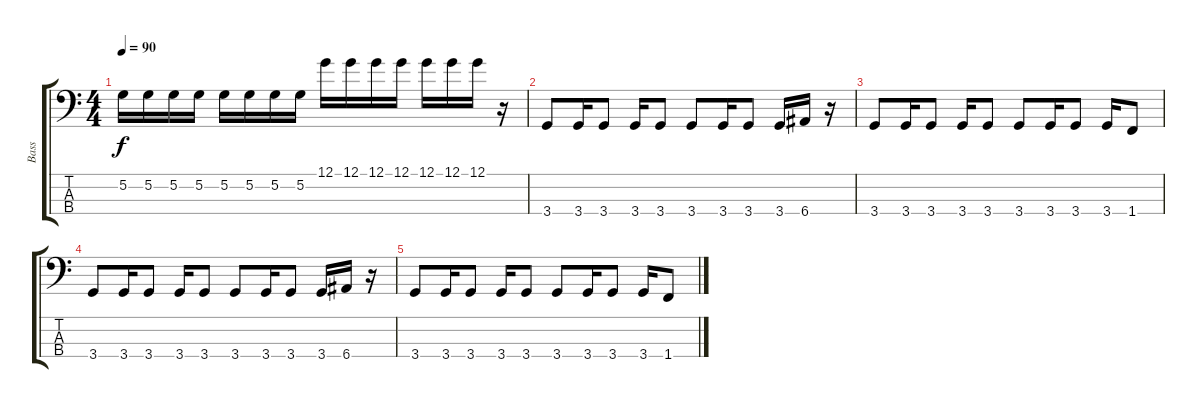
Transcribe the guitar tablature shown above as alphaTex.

\track ("Bass" "Bass") {instrument electricbassfinger}
\staff {score tabs}
\tuning (G2 D2 A1 E1) {hide}
\ts (4 4)
\tempo 90
\clef f4
\ks c
5.2.16{dy f} 5.2.16 5.2.16 5.2.16 5.2.16 5.2.16 5.2.16 5.2.16 12.1.16 12.1.16 12.1.16 12.1.16 12.1.16 12.1.16 12.1.16 r.16 |
3.4.8 3.4.16 3.4.8 3.4.16 3.4.8 3.4.8 3.4.16 3.4.8 3.4.16 6.4.16 r.16 |
3.4.8 3.4.16 3.4.8 3.4.16 3.4.8 3.4.8 3.4.16 3.4.8 3.4.16 1.4.8 |
3.4.8 3.4.16 3.4.8 3.4.16 3.4.8 3.4.8 3.4.16 3.4.8 3.4.16 6.4.16 r.16 |
3.4.8 3.4.16 3.4.8 3.4.16 3.4.8 3.4.8 3.4.16 3.4.8 3.4.16 1.4.8
